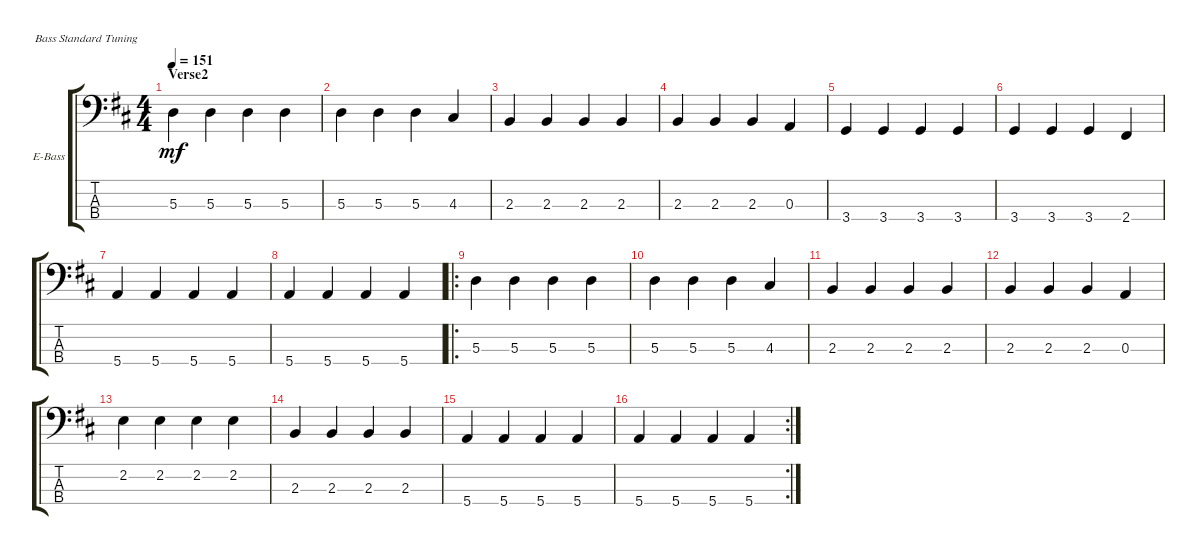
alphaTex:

\defaultSystemsLayout 4
\bracketExtendMode groupsimilarinstruments
\firstSystemTrackNameOrientation horizontal
\otherSystemsTrackNameOrientation horizontal
\track ("Electric Bass" "E-Bass") {instrument electricbassfinger}
\staff {score tabs}
\tuning (G2 D2 A1 E1)
\ts (4 4)
\section ("" "Verse2")
\tempo 151
\clef f4
\ks d
5.3.4{dy mf} 5.3.4 5.3.4 5.3.4 |
5.3.4 5.3.4 5.3.4 4.3.4 |
2.3.4 2.3.4 2.3.4 2.3.4 |
2.3.4 2.3.4 2.3.4 0.3.4 |
3.4.4 3.4.4 3.4.4 3.4.4 |
3.4.4 3.4.4 3.4.4 2.4.4 |
5.4.4 5.4.4 5.4.4 5.4.4 |
5.4.4 5.4.4 5.4.4 5.4.4 |
\ro
5.3.4 5.3.4 5.3.4 5.3.4 |
5.3.4 5.3.4 5.3.4 4.3.4 |
2.3.4 2.3.4 2.3.4 2.3.4 |
2.3.4 2.3.4 2.3.4 0.3.4 |
2.2.4 2.2.4 2.2.4 2.2.4 |
2.3.4 2.3.4 2.3.4 2.3.4 |
5.4.4 5.4.4 5.4.4 5.4.4 |
\rc 2
5.4.4 5.4.4 5.4.4 5.4.4
